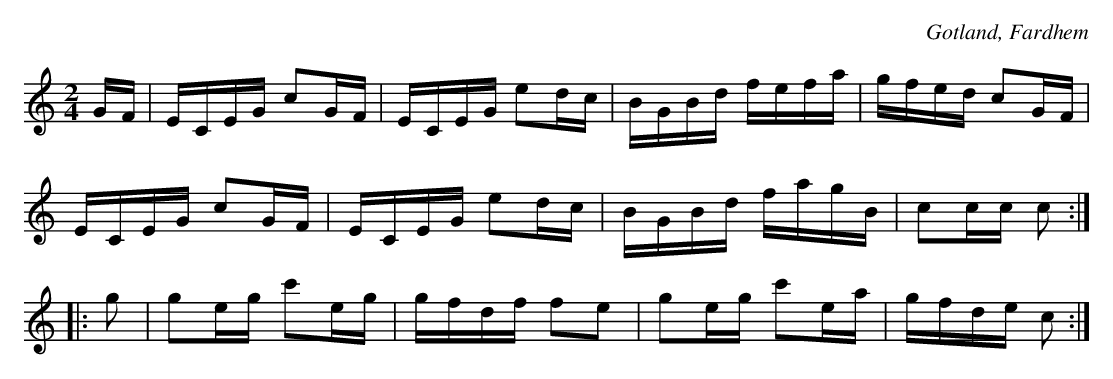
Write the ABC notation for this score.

X:1
T:
Fardhem har spelat den s\aa f\"or samlaren. % inf\"ort r\"attelse fr\aan originalet Fordhem -> Fardhem
O:Gotland, Fardhem
M:2/4
L:1/16
K:C
GF|ECEG c2GF|ECEG e2dc|BGBd fefa|gfed c2GF|
ECEG c2GF|ECEG e2dc|BGBd fagB|c2cc c2:|
|:g2|g2eg c'2eg|gfdf f2e2|g2eg c'2ea|gfde c2:|
